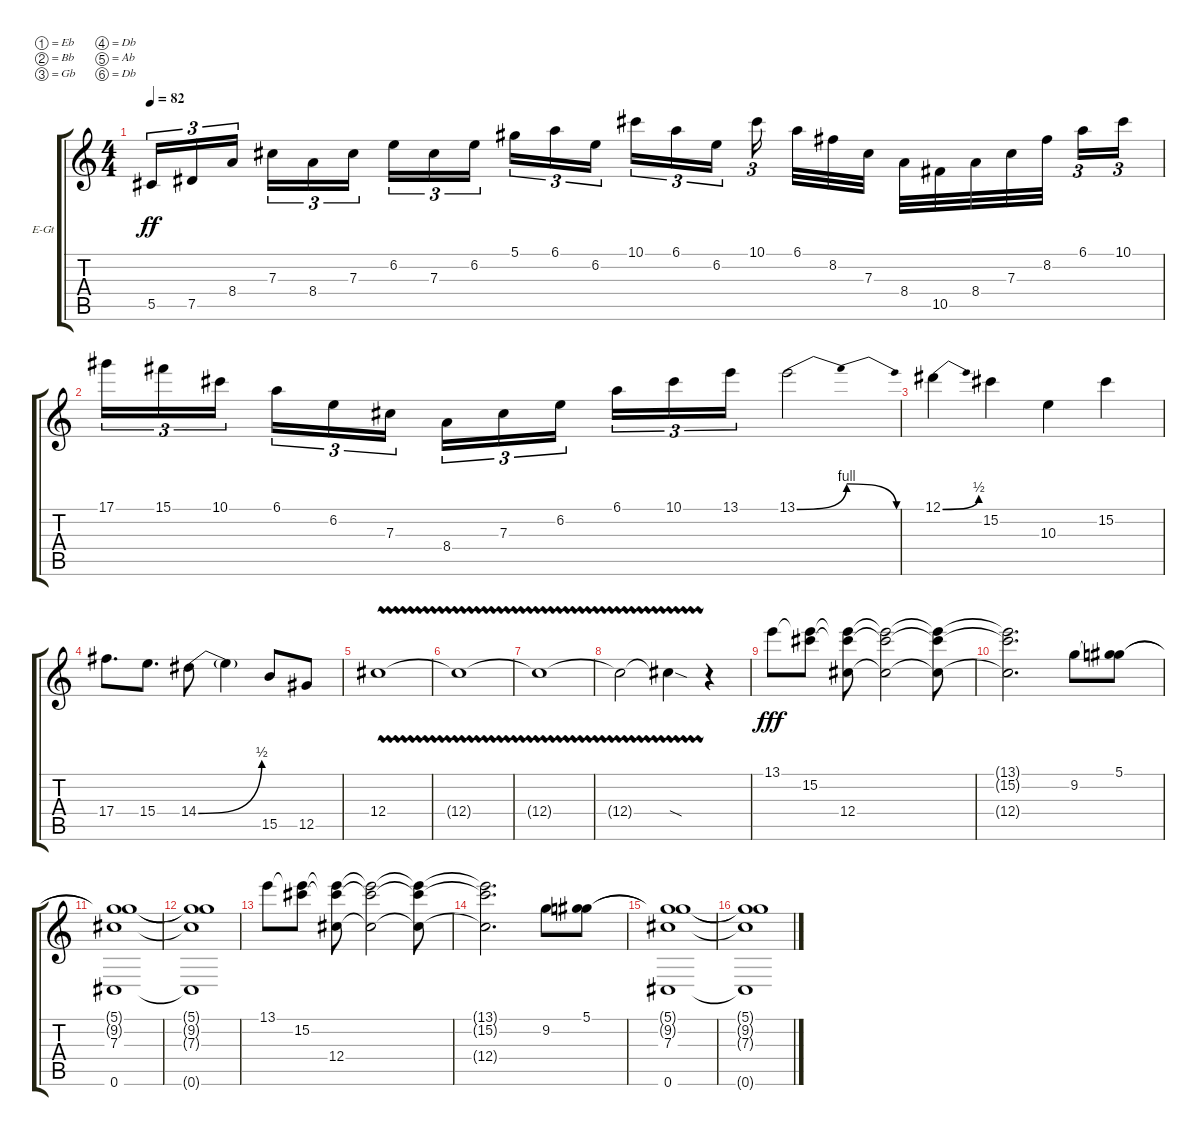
\bracketExtendMode groupsimilarinstruments
\firstSystemTrackNameOrientation horizontal
\otherSystemsTrackNameOrientation horizontal
\track ("Electric Guitar" "E-Gt") {instrument distortionguitar}
\staff {score tabs}
\tuning (Eb4 Bb3 Gb3 Db3 Ab2 Db2)
\ts (4 4)
\tempo 82
\clef g2
\ks c
5.5.16{tu (3 2) dy ff} 7.5.16{tu (3 2)} 8.4.16{tu (3 2)} 7.3.16{tu (3 2)} 8.4.16{tu (3 2)} 7.3.16{tu (3 2)} 6.2.16{tu (3 2)} 7.3.16{tu (3 2)} 6.2.16{tu (3 2)} 5.1.16{tu (3 2)} 6.1.16{tu (3 2)} 6.2.16{tu (3 2)} 10.1.16{tu (3 2)} 6.1.16{tu (3 2)} 6.2.16{tu (3 2)} 10.1.16{tu (3 2)} 6.1.32 8.2.32 7.3.32 8.4.32 10.5.32 8.4.32 7.3.32 8.2.32 6.1.16{tu (3 2)} 10.1.16{tu (3 2)} |
17.1.16{tu (3 2)} 15.1.16{tu (3 2)} 10.1.16{tu (3 2)} 6.1.16{tu (3 2)} 6.2.16{tu (3 2)} 7.3.16{tu (3 2)} 8.4.16{tu (3 2)} 7.3.16{tu (3 2)} 6.2.16{tu (3 2)} 6.1.16{tu (3 2)} 10.1.16{tu (3 2)} 13.1.16{tu (3 2)} 13.1{be (bendrelease 6 0 22.8 4 31.799999999999997 4 49.199999999999996 0)}.2 |
12.1{be (bend 0 0 34.199999999999996 2)}.4 15.2.4 10.3.4 15.2.4 |
17.4.8{d} 15.4.8{d} 14.4{be (bend 0 0 31.2 2)}.8 14.4{t}.4 15.5.8 12.5.8 |
12.4{vw}.1 |
12.4{vw t}.1 |
12.4{vw t}.1 |
12.4{vw t}.2 12.4{vw sod t}.4 r.4 |
13.1.8{dy fff} (15.2 13.1{t}).8 (12.4 13.1{t} 15.2{t}).8 (13.1{t} 15.2{t} 12.4{t}).2 (13.1{t} 15.2{t} 12.4{t}).8 |
(13.1{t} 15.2{t} 12.4{t}).2{d} 9.2.8 (5.1 9.2{t}).8 |
(7.3 0.6 9.2{t} 5.1{t}).1 |
(0.6{t} 7.3{t} 9.2{t} 5.1{t}).1 |
13.1.8 (15.2 13.1{t}).8 (12.4 13.1{t} 15.2{t}).8 (13.1{t} 15.2{t} 12.4{t}).2 (13.1{t} 15.2{t} 12.4{t}).8 |
(13.1{t} 15.2{t} 12.4{t}).2{d} 9.2.8 (5.1 9.2{t}).8 |
(7.3 0.6 9.2{t} 5.1{t}).1 |
(0.6{t} 7.3{t} 9.2{t} 5.1{t}).1
